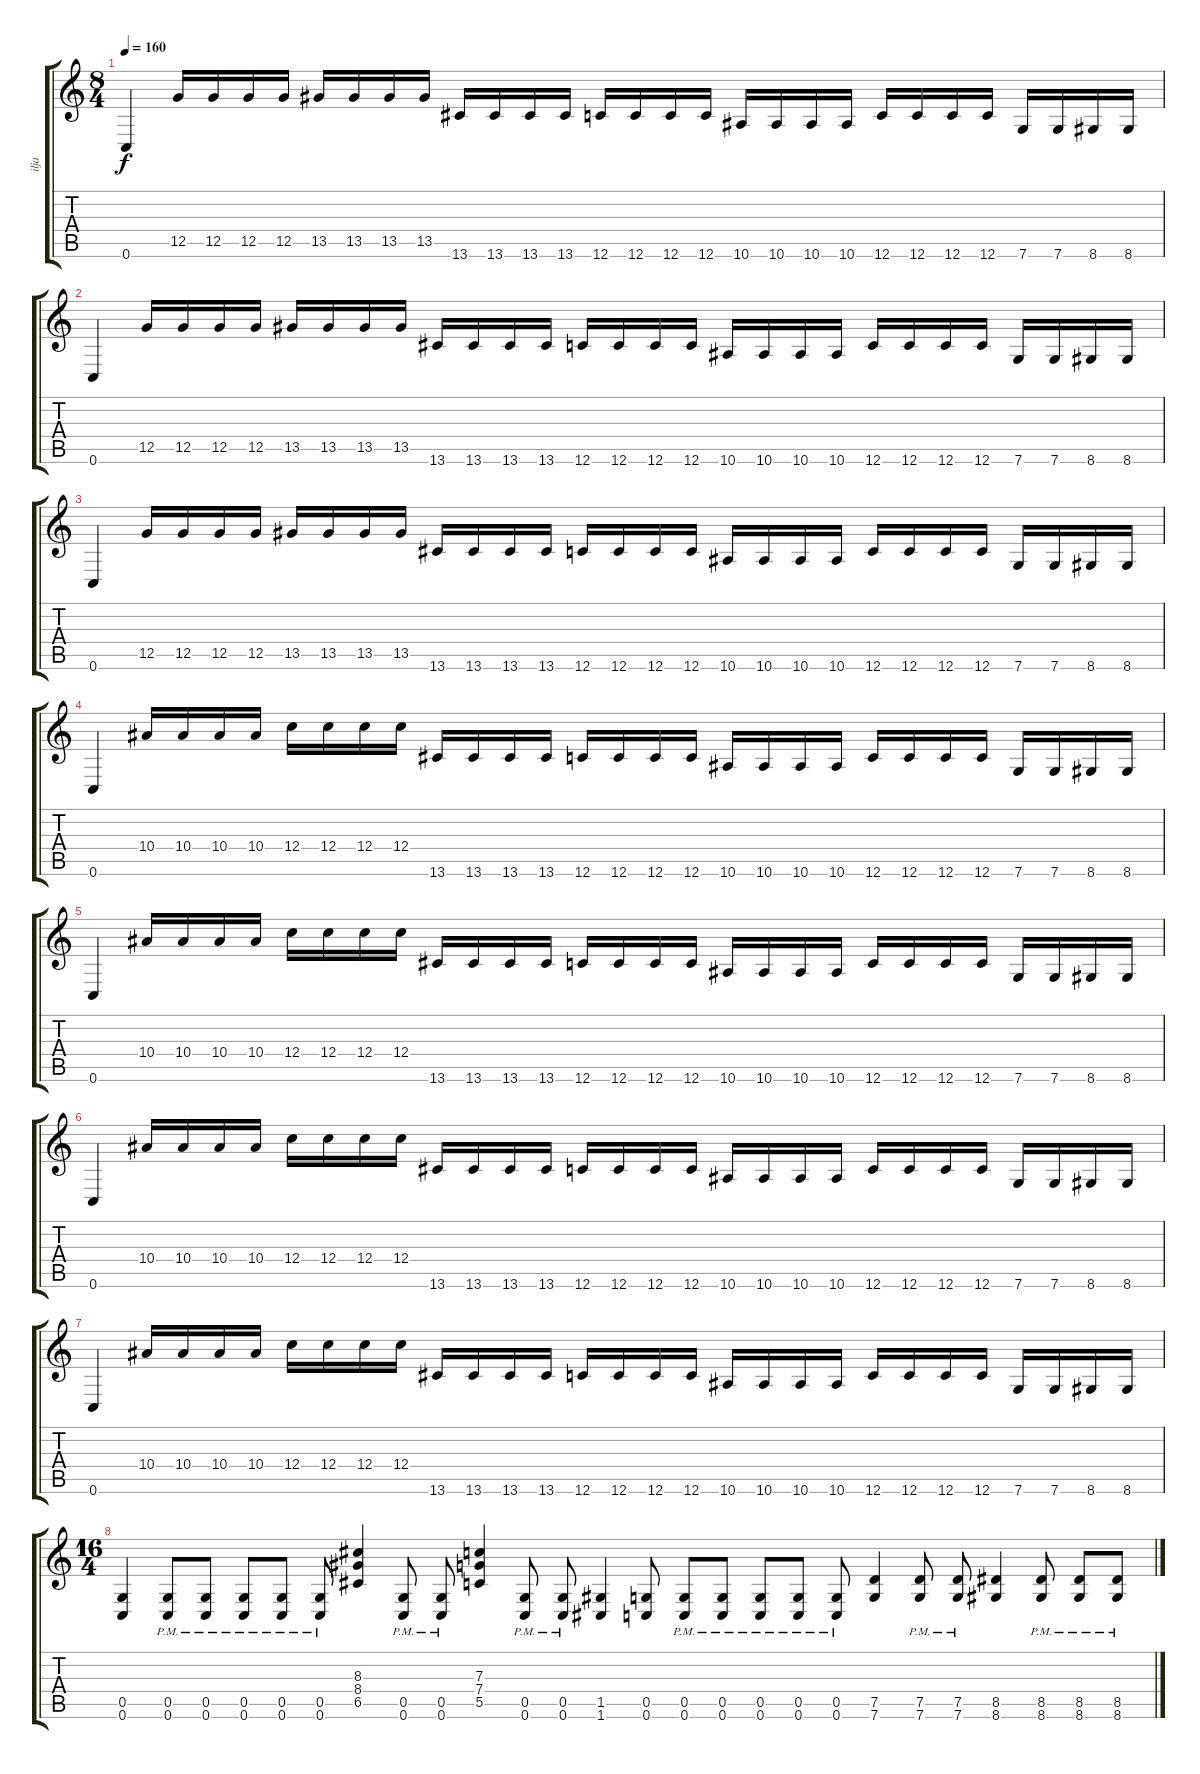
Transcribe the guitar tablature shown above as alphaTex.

\track ("ilja" "ilja") {instrument overdrivenguitar}
\staff {score tabs}
\tuning (D4 A3 F3 C3 G2 C2) {hide}
\ts (8 4)
\tempo 160
\clef g2
\ks c
0.6.4{dy f} 12.5.16 12.5.16 12.5.16 12.5.16 13.5.16 13.5.16 13.5.16 13.5.16 13.6.16 13.6.16 13.6.16 13.6.16 12.6.16 12.6.16 12.6.16 12.6.16 10.6.16 10.6.16 10.6.16 10.6.16 12.6.16 12.6.16 12.6.16 12.6.16 7.6.16 7.6.16 8.6.16 8.6.16 |
0.6.4 12.5.16 12.5.16 12.5.16 12.5.16 13.5.16 13.5.16 13.5.16 13.5.16 13.6.16 13.6.16 13.6.16 13.6.16 12.6.16 12.6.16 12.6.16 12.6.16 10.6.16 10.6.16 10.6.16 10.6.16 12.6.16 12.6.16 12.6.16 12.6.16 7.6.16 7.6.16 8.6.16 8.6.16 |
0.6.4 12.5.16 12.5.16 12.5.16 12.5.16 13.5.16 13.5.16 13.5.16 13.5.16 13.6.16 13.6.16 13.6.16 13.6.16 12.6.16 12.6.16 12.6.16 12.6.16 10.6.16 10.6.16 10.6.16 10.6.16 12.6.16 12.6.16 12.6.16 12.6.16 7.6.16 7.6.16 8.6.16 8.6.16 |
0.6.4 10.4.16 10.4.16 10.4.16 10.4.16 12.4.16 12.4.16 12.4.16 12.4.16 13.6.16 13.6.16 13.6.16 13.6.16 12.6.16 12.6.16 12.6.16 12.6.16 10.6.16 10.6.16 10.6.16 10.6.16 12.6.16 12.6.16 12.6.16 12.6.16 7.6.16 7.6.16 8.6.16 8.6.16 |
0.6.4 10.4.16 10.4.16 10.4.16 10.4.16 12.4.16 12.4.16 12.4.16 12.4.16 13.6.16 13.6.16 13.6.16 13.6.16 12.6.16 12.6.16 12.6.16 12.6.16 10.6.16 10.6.16 10.6.16 10.6.16 12.6.16 12.6.16 12.6.16 12.6.16 7.6.16 7.6.16 8.6.16 8.6.16 |
0.6.4 10.4.16 10.4.16 10.4.16 10.4.16 12.4.16 12.4.16 12.4.16 12.4.16 13.6.16 13.6.16 13.6.16 13.6.16 12.6.16 12.6.16 12.6.16 12.6.16 10.6.16 10.6.16 10.6.16 10.6.16 12.6.16 12.6.16 12.6.16 12.6.16 7.6.16 7.6.16 8.6.16 8.6.16 |
0.6.4 10.4.16 10.4.16 10.4.16 10.4.16 12.4.16 12.4.16 12.4.16 12.4.16 13.6.16 13.6.16 13.6.16 13.6.16 12.6.16 12.6.16 12.6.16 12.6.16 10.6.16 10.6.16 10.6.16 10.6.16 12.6.16 12.6.16 12.6.16 12.6.16 7.6.16 7.6.16 8.6.16 8.6.16 |
\ts (16 4)
(0.5 0.6).4 (0.5{pm} 0.6{pm}).8 (0.5{pm} 0.6{pm}).8 (0.5{pm} 0.6{pm}).8 (0.5{pm} 0.6{pm}).8 (0.5{pm} 0.6{pm}).8 (8.3 8.4 6.5).4 (0.5{pm} 0.6{pm}).8 (0.5{pm} 0.6{pm}).8 (7.3 7.4 5.5).4 (0.5{pm} 0.6{pm}).8 (0.5{pm} 0.6{pm}).8 (1.5 1.6).4 (0.5 0.6).8 (0.5{pm} 0.6{pm}).8 (0.5{pm} 0.6{pm}).8 (0.5{pm} 0.6{pm}).8 (0.5{pm} 0.6{pm}).8 (0.5{pm} 0.6{pm}).8 (7.5 7.6).4 (7.5{pm} 7.6{pm}).8 (7.5{pm} 7.6{pm}).8 (8.5 8.6).4 (8.5{pm} 8.6{pm}).8 (8.5{pm} 8.6{pm}).8 (8.5{pm} 8.6{pm}).8
